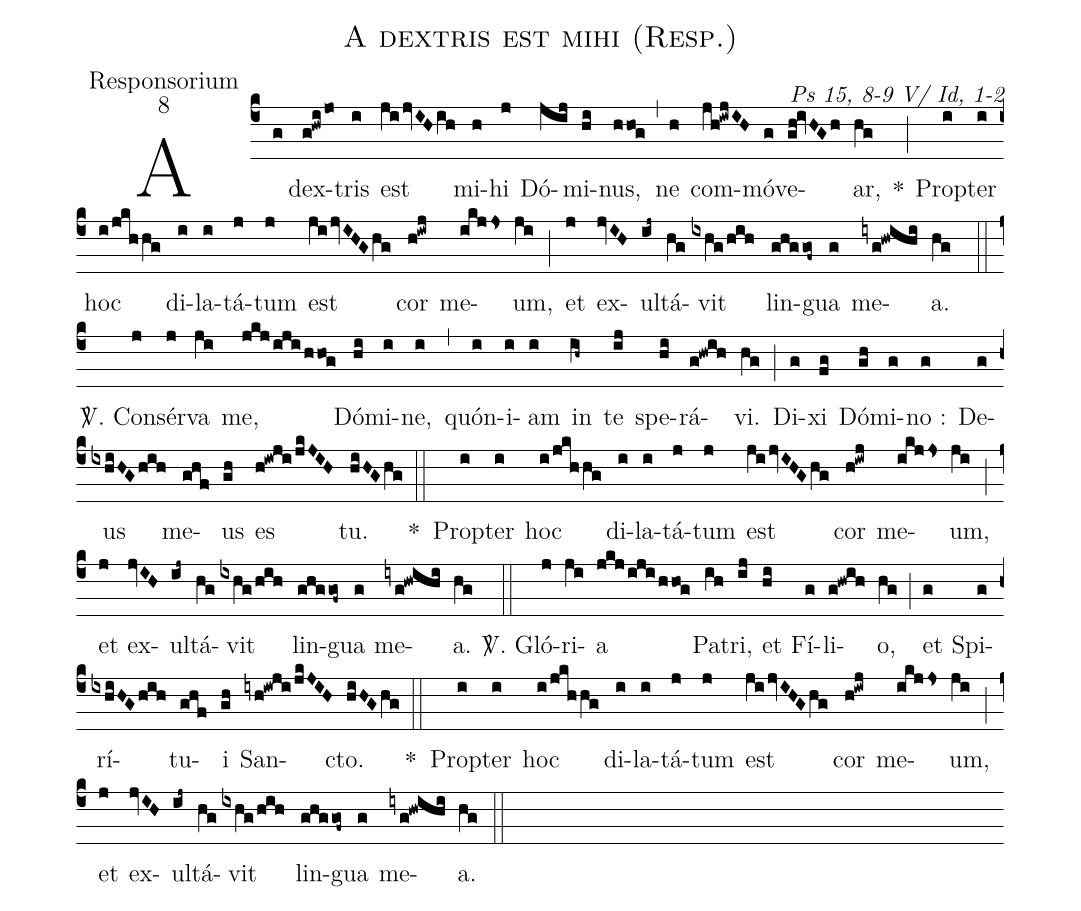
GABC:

name:A dextris est mihi (Resp.);
office-part:Responsorium;
mode:8;
commentary:Ps 15, 8-9 V/ Id, 1-2;
%%
(c4)A(g) dex(g!hwi/jo)tris(i) est(ji/jvIHih) mi(h)hi(j) Dó(jij)mi(hi)nus,(hhog) (,) ne(h) com(jh!iwjIH)mó(g)ve(gh!ivHGh)ar,(hg) *(;) Prop(i)ter(i) hoc(i/jkhhg) di(i)la(i)tá(j)tum(j) est(ji/jvIHGhg) cor(h!iwj) me(ikjjs)um,(ji) (;) et(j) ex(jvIH)ul(ij~)tá(hg)vit(ixhg/hih) lin(ghggof~)gua(g) me(iyg!hwihi)a.(hg) (::)

<sp>V/</sp>. Con(j)sér(j)va(ji) me,(jkj/iji/hhog) Dó(hi)mi(i)ne,(i) (,) quón(i)i(i)am(i) in(ih~) te(ij) spe(hi)rá(g!hwih)vi.(hg) (;) Di(g)xi(fg) Dó(gh)mi(g)no :(g) De(g)us(ixhiHG/hih) me(ghf)us(gh) es(h!iwji/jkJIH) tu.(hiHGhg) (::)
*() Prop(i)ter(i) hoc(i/jkhhg) di(i)la(i)tá(j)tum(j) est(ji/jvIHGhg) cor(h!iwj) me(ikjjs)um,(ji) (;) et(j) ex(jvIH)ul(ij~)tá(hg)vit(ixhg/hih) lin(ghggof~)gua(g) me(iyg!hwihi)a.(hg) (::)

<sp>V/</sp>. Gló(j)ri(ji)a(jkj/iji/hhog) Pa(ih)tri,(ij) et(hi) Fí(g)li(g!hwih)o,(hg) (;) et(g) Spi(g)rí(ixhiHG/hih)tu(ghf)i(gh) San(iyh!iwji/jkJIH)cto.(hiHGhg) (::)
*() Prop(i)ter(i) hoc(i/jkhhg) di(i)la(i)tá(j)tum(j) est(ji/jvIHGhg) cor(h!iwj) me(ikjjs)um,(ji) (;) et(j) ex(jvIH)ul(ij~)tá(hg)vit(ixhg/hih) lin(ghggof~)gua(g) me(iyg!hwihi)a.(hg) (::)
